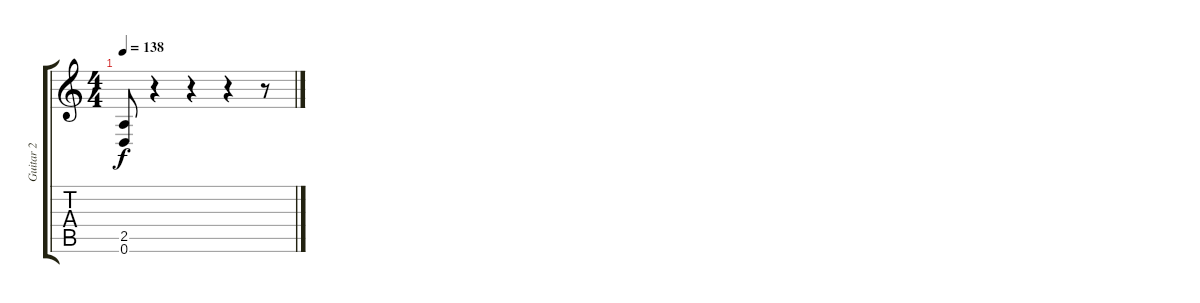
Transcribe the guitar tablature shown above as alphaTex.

\track ("Guitar 2" "Guitar 2") {instrument distortionguitar}
\staff {score tabs}
\tuning (D4 A3 F3 C3 G2 D2) {hide}
\ts (4 4)
\tempo 138
\clef g2
\ks c
(2.5 0.6).8{dy f} r.4 r.4 r.4 r.8
